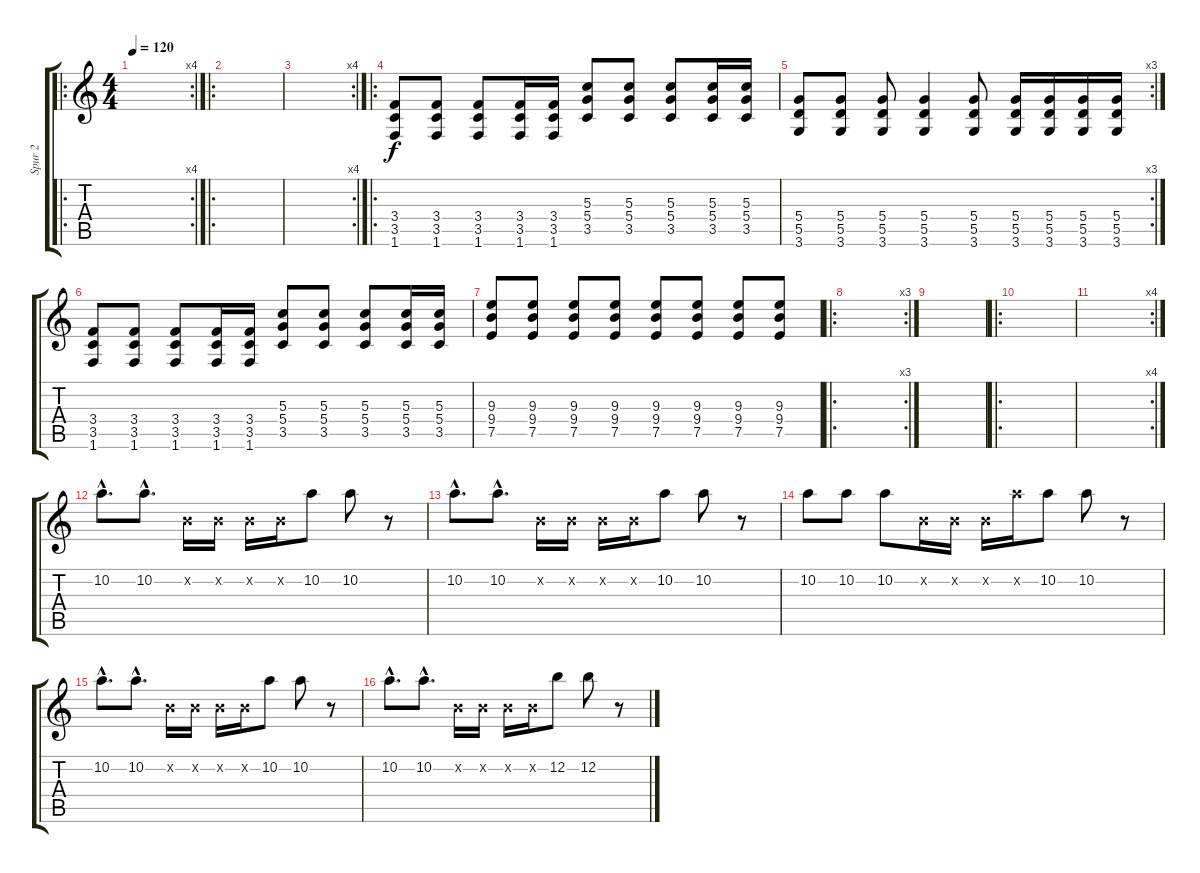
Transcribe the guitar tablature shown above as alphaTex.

\track ("Spur 2" "Spur 2") {instrument distortionguitar}
\staff {score tabs}
\tuning (E4 B3 G3 D3 A2 E2) {hide}
\ro
\rc 4
\ts (4 4)
\tempo 120
\clef g2
\ks c
|
\ro
|
\rc 4
|
\ro
(3.4 3.5 1.6).8 (3.4 3.5 1.6).8 (3.4 3.5 1.6).8 (3.4 3.5 1.6).16 (3.4 3.5 1.6).16 (5.3 5.4 3.5).8 (5.3 5.4 3.5).8 (5.3 5.4 3.5).8 (5.3 5.4 3.5).16 (5.3 5.4 3.5).16 |
\rc 3
(5.4 5.5 3.6).8 (5.4 5.5 3.6).8 (5.4 5.5 3.6).8 (5.4 5.5 3.6).4 (5.4 5.5 3.6).8 (5.4 5.5 3.6).16 (5.4 5.5 3.6).16 (5.4 5.5 3.6).16 (5.4 5.5 3.6).16 |
(3.4 3.5 1.6).8 (3.4 3.5 1.6).8 (3.4 3.5 1.6).8 (3.4 3.5 1.6).16 (3.4 3.5 1.6).16 (5.3 5.4 3.5).8 (5.3 5.4 3.5).8 (5.3 5.4 3.5).8 (5.3 5.4 3.5).16 (5.3 5.4 3.5).16 |
(9.3 9.4 7.5).8 (9.3 9.4 7.5).8 (9.3 9.4 7.5).8 (9.3 9.4 7.5).8 (9.3 9.4 7.5).8 (9.3 9.4 7.5).8 (9.3 9.4 7.5).8 (9.3 9.4 7.5).8 |
\ro
\rc 3
|
|
\ro
|
\rc 4
|
10.2{hac}.8{d} 10.2{hac}.8{d} 0.2{x}.16 0.2{x}.16 0.2{x}.16 0.2{x}.16 10.2.8 10.2.8 r.8 |
10.2{hac}.8{d} 10.2{hac}.8{d} 0.2{x}.16 0.2{x}.16 0.2{x}.16 0.2{x}.16 10.2.8 10.2.8 r.8 |
10.2.8 10.2.8 10.2.8 0.2{x}.16 0.2{x}.16 0.2{x}.16 10.2{x}.16 10.2.8 10.2.8 r.8 |
10.2{hac}.8{d} 10.2{hac}.8{d} 0.2{x}.16 0.2{x}.16 0.2{x}.16 0.2{x}.16 10.2.8 10.2.8 r.8 |
10.2{hac}.8{d} 10.2{hac}.8{d} 0.2{x}.16 0.2{x}.16 0.2{x}.16 0.2{x}.16 12.2.8 12.2.8 r.8
